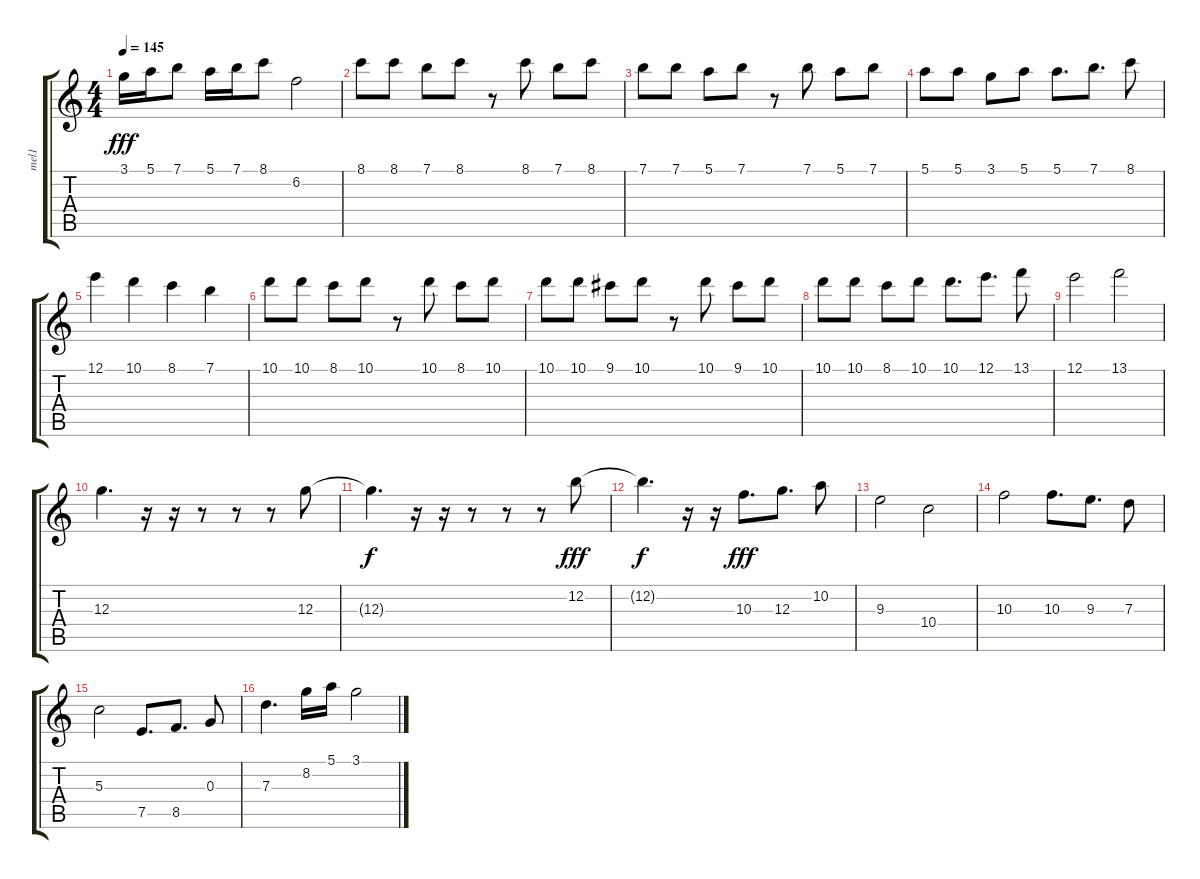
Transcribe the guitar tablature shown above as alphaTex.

\track ("mel1" "mel1") {instrument distortionguitar}
\staff {score tabs}
\tuning (E4 B3 G3 D3 A2 E2) {hide}
\ts (4 4)
\tempo 145
\clef g2
\ks c
3.1.16{dy fff} 5.1.16 7.1.8 5.1.16 7.1.16 8.1.8 6.2.2 |
8.1.8 8.1.8 7.1.8 8.1.8 r.8 8.1.8 7.1.8 8.1.8 |
7.1.8 7.1.8 5.1.8 7.1.8 r.8 7.1.8 5.1.8 7.1.8 |
5.1.8 5.1.8 3.1.8 5.1.8 5.1.8{d} 7.1.8{d} 8.1.8 |
12.1.4 10.1.4 8.1.4 7.1.4 |
10.1.8 10.1.8 8.1.8 10.1.8 r.8 10.1.8 8.1.8 10.1.8 |
10.1.8 10.1.8 9.1.8 10.1.8 r.8 10.1.8 9.1.8 10.1.8 |
10.1.8 10.1.8 8.1.8 10.1.8 10.1.8{d} 12.1.8{d} 13.1.8 |
12.1.2 13.1.2 |
12.3.4{d} r.16 r.16 r.8 r.8 r.8 12.3.8 |
12.3{t}.4{d dy f} r.16 r.16 r.8 r.8 r.8 12.2.8{dy fff} |
12.2{t}.4{d dy f} r.16 r.16 10.3.8{d dy fff} 12.3.8{d} 10.2.8 |
9.3.2 10.4.2 |
10.3.2 10.3.8{d} 9.3.8{d} 7.3.8 |
5.3.2 7.5.8{d} 8.5.8{d} 0.3.8 |
7.3.4{d} 8.2.16 5.1.16 3.1.2
